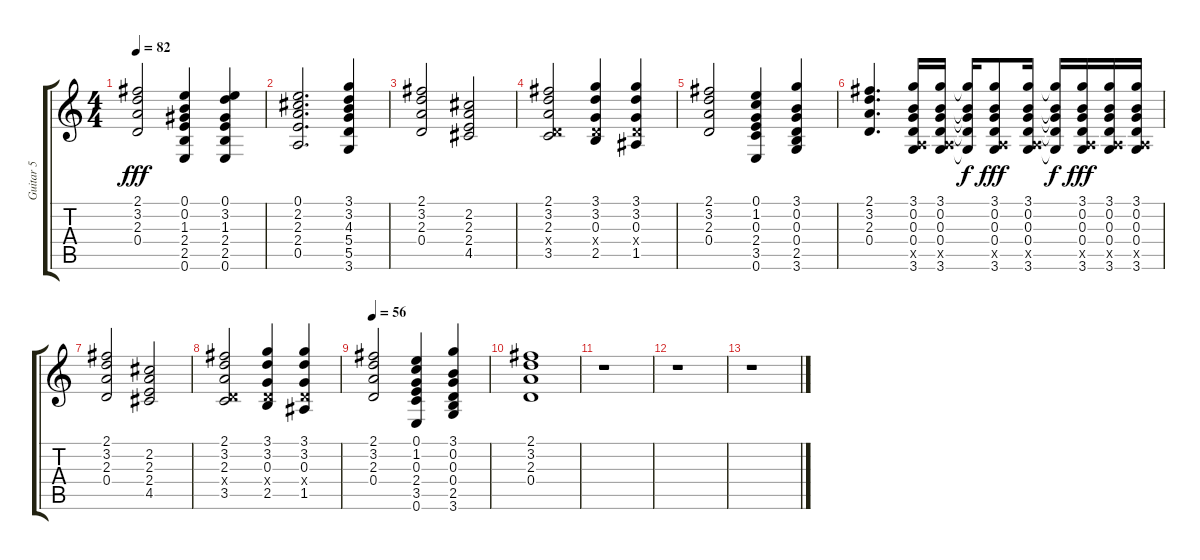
\track ("Guitar 5" "Guitar 5") {instrument overdrivenguitar}
\staff {score tabs}
\tuning (E4 B3 G3 D3 A2 E2) {hide}
\ts (4 4)
\tempo 82
\clef g2
\ks c
(2.1 3.2 2.3 0.4).2{dy fff} (0.1 0.2 1.3 2.4 2.5 0.6).4 (0.1 3.2 1.3 2.4 2.5 0.6).4 |
(0.1 2.2 2.3 2.4 0.5).2{d} (3.1 3.2 4.3 5.4 5.5 3.6).4 |
(2.1 3.2 2.3 0.4).2 (2.2 2.3 2.4 4.5).2 |
(2.1 3.2 2.3 0.4{x} 3.5).2 (3.1 3.2 0.3 0.4{x} 2.5).4 (3.1 3.2 0.3 0.4{x} 1.5).4 |
(2.1 3.2 2.3 0.4).2 (0.1 1.2 0.3 2.4 3.5 0.6).4 (3.1 0.2 0.3 0.4 2.5 3.6).4 |
(2.1 3.2 2.3 0.4).4{d} (3.1 0.2 0.3 0.4 0.5{x} 3.6).16 (3.1 0.2 0.3 0.4 0.5{x} 3.6).16 (3.1{t} 0.2{t} 0.3{t} 0.4{t} 3.6{t}).16{dy f} (3.1 0.2 0.3 0.4 0.5{x} 3.6).8{dy fff} (3.1 0.2 0.3 0.4 0.5{x} 3.6).16 (3.1{t} 0.2{t} 0.3{t} 0.4{t} 3.6{t}).16{dy f} (3.1 0.2 0.3 0.4 0.5{x} 3.6).16{dy fff} (3.1 0.2 0.3 0.4 0.5{x} 3.6).16 (3.1 0.2 0.3 0.4 0.5{x} 3.6).16 |
(2.1 3.2 2.3 0.4).2 (2.2 2.3 2.4 4.5).2 |
(2.1 3.2 2.3 0.4{x} 3.5).2 (3.1 3.2 0.3 0.4{x} 2.5).4 (3.1 3.2 0.3 0.4{x} 1.5).4 |
\tempo 56
(2.1 3.2 2.3 0.4).2 (0.1 1.2 0.3 2.4 3.5 0.6).4 (3.1 0.2 0.3 0.4 2.5 3.6).4 |
(2.1 3.2 2.3 0.4).1 |
r.1 |
r.1 |
r.1
